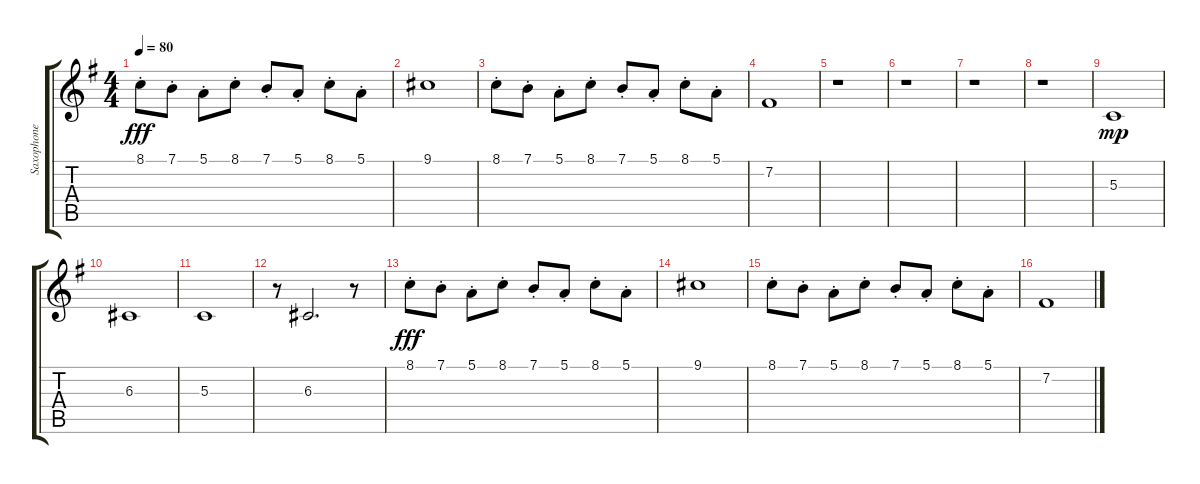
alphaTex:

\track ("Saxophone" "Saxophone") {instrument altosax}
\staff {score tabs}
\tuning (E4 B3 G3 D3 A2 E2) {hide}
\ts (4 4)
\tempo 80
\clef g2
\ks g
8.1{st}.8{dy fff} 7.1{st}.8 5.1{st}.8 8.1{st}.8 7.1{st}.8 5.1{st}.8 8.1{st}.8 5.1{st}.8 |
9.1.1 |
8.1{st}.8 7.1{st}.8 5.1{st}.8 8.1{st}.8 7.1{st}.8 5.1{st}.8 8.1{st}.8 5.1{st}.8 |
7.2.1 |
r.1 |
r.1 |
r.1 |
r.1 |
5.3.1{dy mp} |
6.3.1 |
5.3.1 |
r.8 6.3.2{d} r.8 |
8.1{st}.8{dy fff} 7.1{st}.8 5.1{st}.8 8.1{st}.8 7.1{st}.8 5.1{st}.8 8.1{st}.8 5.1{st}.8 |
9.1.1 |
8.1{st}.8 7.1{st}.8 5.1{st}.8 8.1{st}.8 7.1{st}.8 5.1{st}.8 8.1{st}.8 5.1{st}.8 |
7.2.1
